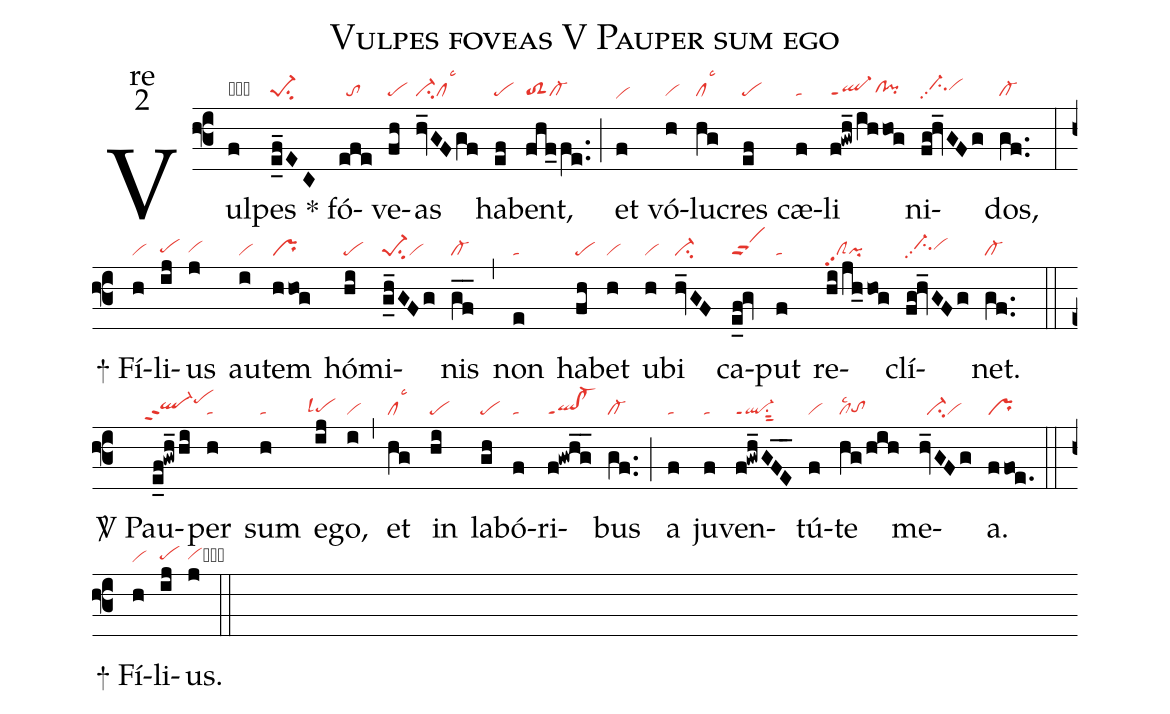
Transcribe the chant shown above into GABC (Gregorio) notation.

name:Vulpes foveas V Pauper sum ego;
office-part:re;
mode:2;
nabc-lines:1;
%%
(f3) Vul(f|obvi)pes(e_f_EC|pe-1su2) <sp>*</sp> fó(efe|//to)ve(fh|pe)as(hv_GFgf|ci-cllsc3) ha(ef|pe)bent,(fhf_fe..|toS2cl-) (;) et(f|vihe) vó(h|vi)lu(hg|cllsc3)cres(ef|pe) cæ(f|ta)li(f!gwh_/ihhog|ql-ppt1clhg!pihg) ni(fg!hv_GFg|//ci-hhpp2vihh)dos,(gf..|cl-) (:)
<sp>+</sp> Fí(h|vi)li(ij|pehg)us(j|vihg) au(i|vi)tem(hhog|pr) hó(hi|pe)mi(g_h_GFg|pe-1su2vi)nis(gf__|cl-) (,) non(e|ta) ha(fh|pe)bet(h|vi) u(h|vi)bi(hv_GF|ci-) ca(e_f!gv|scS)put(f|ta) re(hi/jh_hog|clSpp2pi)clí(fg!hv_GFg|//ci-hhpp2vihh)net.(gf..|cl-) (::)

<sp>V/</sp> Pau(e_f!gwh_hi|``ql-hhppt2pehj)per(h|ta) sum(h|ta) e(ij|``pehglsl4)go,(i|vi) (,) et(hg|cllsc3) in(hi|pe) la(gh|pe)bó(f|ta)ri(f!gwhg__|ql!cl-ppt1)bus(gf..|cl-) (;) a(f|ta) ju(f|ta)ven(f!gwh_GFE__|ql-ppt1su1sut2)tú(f|vi)te(hg/hih|cllsc2tohg) me(hv_GFg|//ci-vi)a.(ffoe.|pr) (::)
<sp>+</sp> Fí(h|vi)li(ij|pehg)us.(j|vihgcb) (::)
